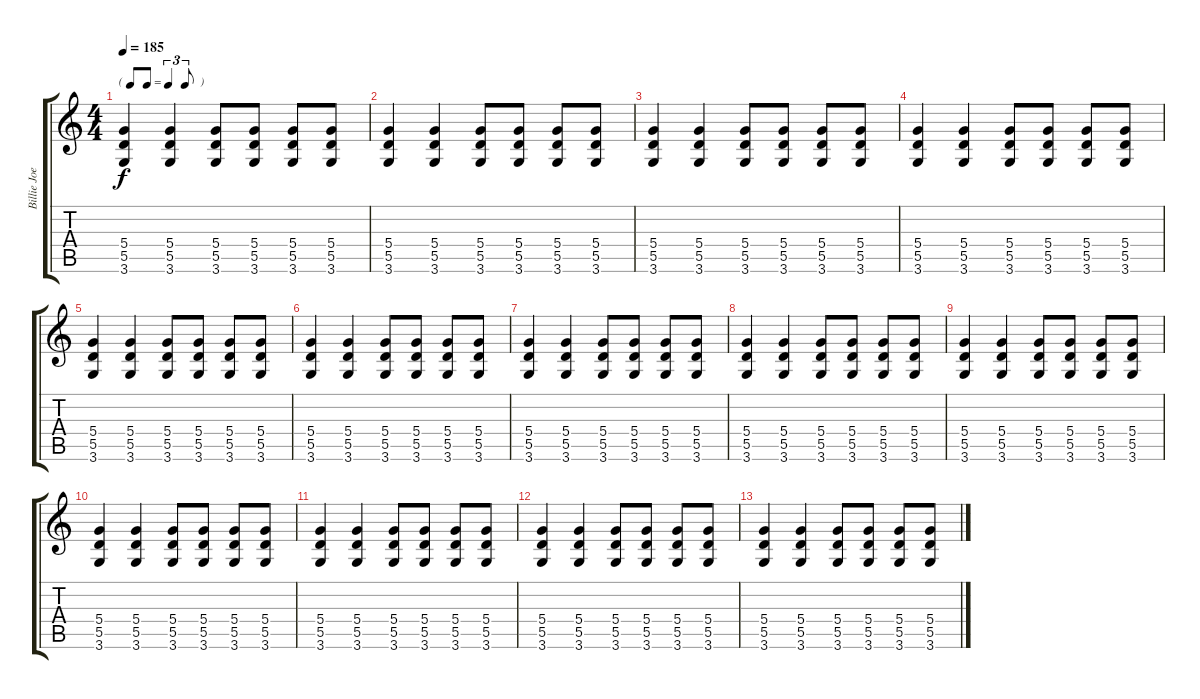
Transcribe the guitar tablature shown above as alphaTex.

\track ("Billie Joe" "Billie Joe") {instrument distortionguitar}
\staff {score tabs}
\tuning (E4 B3 G3 D3 A2 E2) {hide}
\ts (4 4)
\tf triplet8th
\tempo 185
\clef g2
\ks c
(5.4 5.5 3.6).4{dy f} (5.4 5.5 3.6).4 (5.4 5.5 3.6).8 (5.4 5.5 3.6).8 (5.4 5.5 3.6).8 (5.4 5.5 3.6).8 |
(5.4 5.5 3.6).4 (5.4 5.5 3.6).4 (5.4 5.5 3.6).8 (5.4 5.5 3.6).8 (5.4 5.5 3.6).8 (5.4 5.5 3.6).8 |
(5.4 5.5 3.6).4 (5.4 5.5 3.6).4 (5.4 5.5 3.6).8 (5.4 5.5 3.6).8 (5.4 5.5 3.6).8 (5.4 5.5 3.6).8 |
(5.4 5.5 3.6).4 (5.4 5.5 3.6).4 (5.4 5.5 3.6).8 (5.4 5.5 3.6).8 (5.4 5.5 3.6).8 (5.4 5.5 3.6).8 |
(5.4 5.5 3.6).4 (5.4 5.5 3.6).4 (5.4 5.5 3.6).8 (5.4 5.5 3.6).8 (5.4 5.5 3.6).8 (5.4 5.5 3.6).8 |
(5.4 5.5 3.6).4 (5.4 5.5 3.6).4 (5.4 5.5 3.6).8 (5.4 5.5 3.6).8 (5.4 5.5 3.6).8 (5.4 5.5 3.6).8 |
(5.4 5.5 3.6).4 (5.4 5.5 3.6).4 (5.4 5.5 3.6).8 (5.4 5.5 3.6).8 (5.4 5.5 3.6).8 (5.4 5.5 3.6).8 |
(5.4 5.5 3.6).4 (5.4 5.5 3.6).4 (5.4 5.5 3.6).8 (5.4 5.5 3.6).8 (5.4 5.5 3.6).8 (5.4 5.5 3.6).8 |
(5.4 5.5 3.6).4 (5.4 5.5 3.6).4 (5.4 5.5 3.6).8 (5.4 5.5 3.6).8 (5.4 5.5 3.6).8 (5.4 5.5 3.6).8 |
(5.4 5.5 3.6).4 (5.4 5.5 3.6).4 (5.4 5.5 3.6).8 (5.4 5.5 3.6).8 (5.4 5.5 3.6).8 (5.4 5.5 3.6).8 |
(5.4 5.5 3.6).4 (5.4 5.5 3.6).4 (5.4 5.5 3.6).8 (5.4 5.5 3.6).8 (5.4 5.5 3.6).8 (5.4 5.5 3.6).8 |
(5.4 5.5 3.6).4 (5.4 5.5 3.6).4 (5.4 5.5 3.6).8 (5.4 5.5 3.6).8 (5.4 5.5 3.6).8 (5.4 5.5 3.6).8 |
(5.4 5.5 3.6).4 (5.4 5.5 3.6).4 (5.4 5.5 3.6).8 (5.4 5.5 3.6).8 (5.4 5.5 3.6).8 (5.4 5.5 3.6).8
